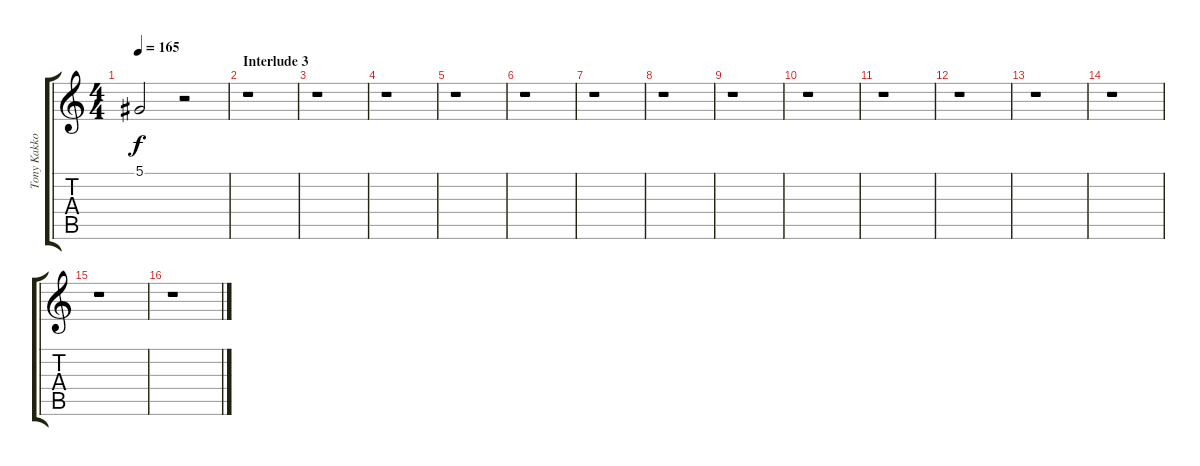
\track ("Tony Kakko" "Tony Kakko") {instrument flute}
\staff {score tabs}
\tuning (Eb4 Bb3 Gb3 Db3 Ab2 Eb2) {hide}
\ts (4 4)
\tempo 165
\clef g2
\ks c
5.1{t}.2{dy f} r.2 |
\section ("" "Interlude 3")
r.1 |
r.1 |
r.1 |
r.1 |
r.1 |
r.1 |
r.1 |
r.1 |
r.1 |
r.1 |
r.1 |
r.1 |
r.1 |
r.1 |
r.1
